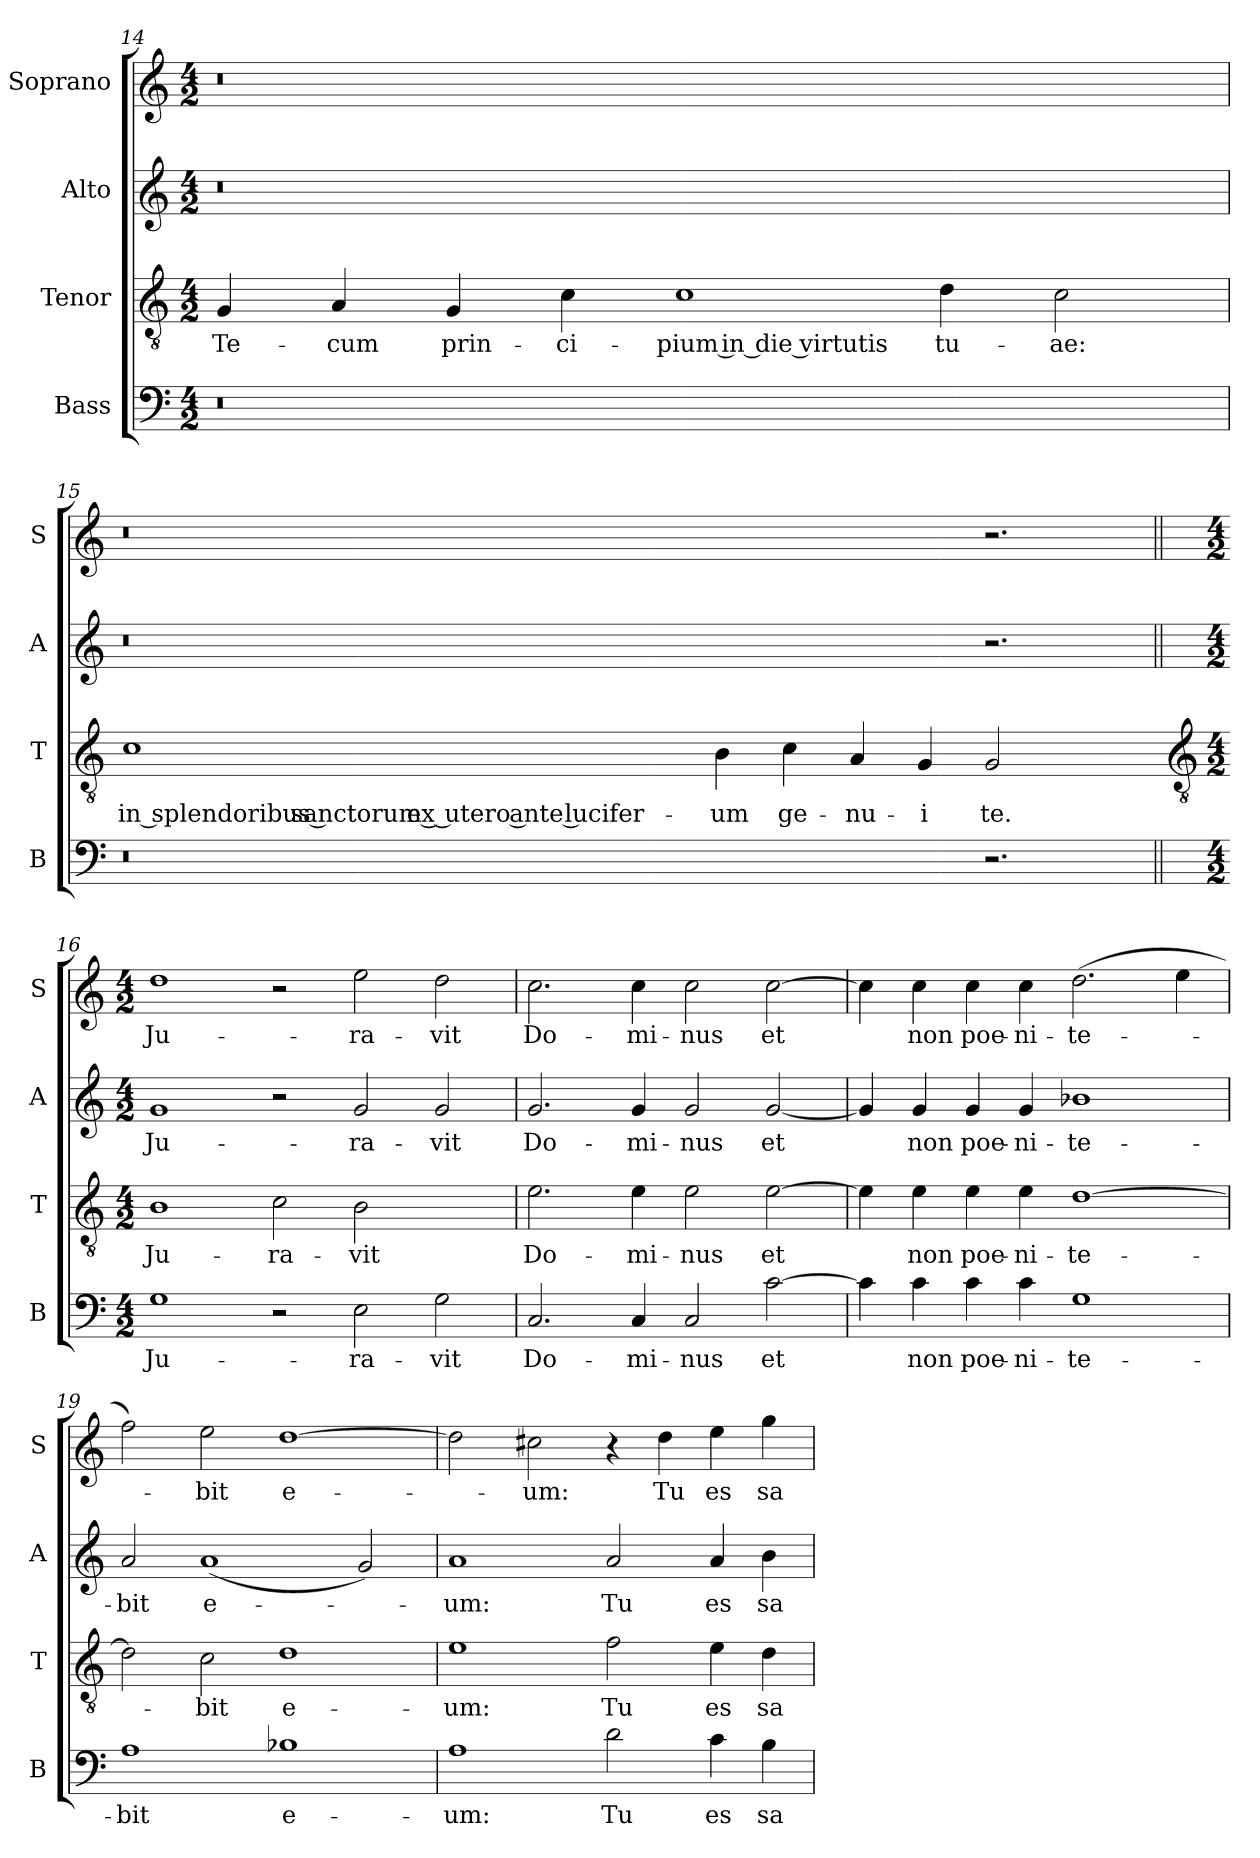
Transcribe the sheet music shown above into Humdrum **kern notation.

**kern	**text	**kern	**text	**kern	**text	**kern	**text
*part4	*part4	*part3	*part3	*part2	*part2	*part1	*part1
*staff4	*staff4	*staff3	*staff3	*staff2	*staff2	*staff1	*staff1
*I"Bass	*	*I"Tenor	*	*I"Alto	*	*I"Soprano	*
*I'B	*	*I'T	*	*I'A	*	*I'S	*
!!LO:LB:g=z
*clefF4	*	*clefGv2	*	*clefG2	*	*clefG2	*
*k[]	*	*k[]	*	*k[]	*	*k[]	*
*C:	*	*C:	*	*C:	*	*C:	*
*M4/2	*	*M4/2	*	*M4/2	*	*M4/2	*
=14	=14	=14	=14	=14	=14	=14	=14
!	!	!	!LO:LY:b	!	!	!	!
0r	.	4G	Te-	0r	.	0r	.
!	!	!	!LO:LY:b	!	!	!	!
.	.	4A	-cum	.	.	.	.
!	!	!	!LO:LY:b	!	!	!	!
.	.	4G	prin-	.	.	.	.
!	!	!	!LO:LY:b	!	!	!	!
.	.	4c	-ci-	.	.	.	.
!	!	!	!LO:LY:b	!	!	!	!
.	.	1c	-pium in die virtutis	.	.	.	.
!	!	!	!LO:LY:b	!	!	!	!
2.ryy	.	4d	tu-	2.ryy	.	2.ryy	.
!	!	!	!LO:LY:b	!	!	!	!
.	.	2c	-ae:	.	.	.	.
=15	=15	=15	=15	=15	=15	=15	=15
!	!	!	!LO:LY:b	!	!	!	!
0r	.	1c	in splendoribus sanctorum ex utero ante lucifer-	0r	.	0r	.
!	!	!	!LO:LY:b	!	!	!	!
.	.	4B	-um	.	.	.	.
!	!	!	!LO:LY:b	!	!	!	!
.	.	4c	ge-	.	.	.	.
!	!	!	!LO:LY:b	!	!	!	!
.	.	4A	-nu-	.	.	.	.
!	!	!	!LO:LY:b	!	!	!	!
.	.	4G	-i	.	.	.	.
!	!	!	!LO:LY:b	!	!	!	!
2.r	.	2G	te.	2.r	.	2.r	.
.	.	4ryy	.	.	.	.	.
!!LO:LB:g=z
=16||	=16||	=16-	=16||	=16||	=16||	=16||	=16||
*	*	*clefGv2	*	*	*	*	*
*k[]	*	*	*	*k[]	*	*k[]	*
*C:	*	*	*	*C:	*	*C:	*
*M4/2	*	*M4/2	*	*M4/2	*	*M4/2	*
!	!LO:LY:b	!	!LO:LY:b	!	!LO:LY:b	!	!LO:LY:b
1G	Ju-	1B	Ju-	1g	Ju-	1dd	Ju-
!	!	!	!LO:LY:b	!	!	!	!
2r	.	2c	-ra-	2r	.	2r	.
!	!LO:LY:b	!	!LO:LY:b	!	!LO:LY:b	!	!LO:LY:b
2E	-ra-	2B	-vit	2g	-ra-	2ee	-ra-
!	!LO:LY:b	!	!	!	!LO:LY:b	!	!LO:LY:b
2G	-vit	2ryy	.	2g	-vit	2dd	-vit
=17	=17	=17	=17	=17	=17	=17	=17
!	!LO:LY:b	!	!LO:LY:b	!	!LO:LY:b	!	!LO:LY:b
2.C	Do-	2.e	Do-	2.g	Do-	2.cc	Do-
!	!LO:LY:b	!	!LO:LY:b	!	!LO:LY:b	!	!LO:LY:b
4C	-mi-	4e	-mi-	4g	-mi-	4cc	-mi-
!	!LO:LY:b	!	!LO:LY:b	!	!LO:LY:b	!	!LO:LY:b
2C	-nus	2e	-nus	2g	-nus	2cc	-nus
!	!LO:LY:b	!	!LO:LY:b	!	!LO:LY:b	!	!LO:LY:b
[2c	et	[2e	et	[2g	et	[2cc	et
=18	=18	=18	=18	=18	=18	=18	=18
4c]	.	4e]	.	4g]	.	4cc]	.
!	!LO:LY:b	!	!LO:LY:b	!	!LO:LY:b	!	!LO:LY:b
4c	non	4e	non	4g	non	4cc	non
!	!LO:LY:b	!	!LO:LY:b	!	!LO:LY:b	!	!LO:LY:b
4c	poe-	4e	poe-	4g	poe-	4cc	poe-
!	!LO:LY:b	!	!LO:LY:b	!	!LO:LY:b	!	!LO:LY:b
4c	-ni-	4e	-ni-	4g	-ni-	4cc	-ni-
!	!LO:LY:b	!	!LO:LY:b	!	!LO:LY:b	!	!LO:LY:b
1G	-te-	[1d	-te-	1b-X	-te-	(>2.dd	-te-
.	.	.	.	.	.	4ee	.
=19	=19	=19	=19	=19	=19	=19	=19
!	!LO:LY:b	!	!	!	!LO:LY:b	!	!
1A	-bit	2d]	.	2a	-bit	2ff)	.
!	!	!	!LO:LY:b	!	!LO:LY:b	!	!LO:LY:b
.	.	2c	bit	(<1a	e-	2ee	bit
!	!LO:LY:b	!	!LO:LY:b	!	!	!	!LO:LY:b
1B-X	e-	1d	e-	.	.	[1dd	e-
.	.	.	.	2g)	.	.	.
=20	=20	=20	=20	=20	=20	=20	=20
!	!LO:LY:b	!	!LO:LY:b	!	!LO:LY:b	!	!
1A	-um:	1e	-um:	1a	um:	2dd]	.
!	!	!	!	!	!	!	!LO:LY:b
.	.	.	.	.	.	2cc#X	um:
!	!LO:LY:b	!	!LO:LY:b	!	!LO:LY:b	!	!
2d	Tu	2f	Tu	2a	Tu	4r	.
!	!	!	!	!	!	!	!LO:LY:b
.	.	.	.	.	.	4dd	Tu
!	!LO:LY:b	!	!LO:LY:b	!	!LO:LY:b	!	!LO:LY:b
4c	es	4e	es	4a	es	4ee	es
!	!LO:LY:b	!	!LO:LY:b	!	!LO:LY:b	!	!LO:LY:b
4B	sa-	4d	sa-	4b	sa-	4gg	sa-
=	=	=	=	=	=	=	=
*-	*-	*-	*-	*-	*-	*-	*-
